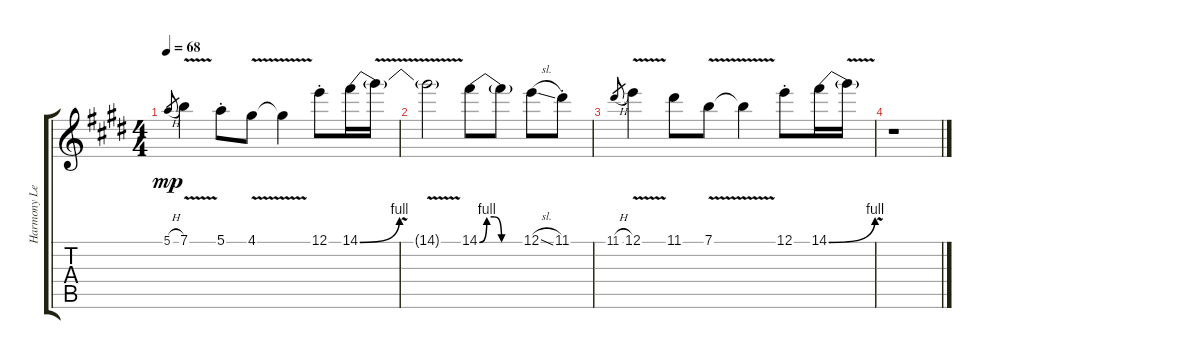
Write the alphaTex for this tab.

\track ("Harmony Lead 2" "Harmony Le") {instrument electricguitarclean}
\staff {score tabs}
\tuning (E4 B3 G3 D3 A2 E2) {hide}
\ts (4 4)
\tempo 68
\clef g2
\ks e
5.1{h}.8{gr dy mp} 7.1{v}.4{volume 0} 5.1{st}.8 4.1{v}.8 4.1{t}.4 12.1{st}.8 14.1{be (bend 0 0 60 4)}.16 14.1{v t}.16 |
14.1{t}.2 14.1{be (custom 0 0 10 4 20 4 30 0 60 0)}.8 14.1{t}.8 12.1{sl}.8 11.1{st}.8 |
11.1{h}.8{gr} 12.1{v}.4 11.1.8 7.1{v}.8 7.1{t}.4 12.1{st}.8 14.1{be (bend 0 0 60 4)}.16 14.1{v t}.16 |
r.1
